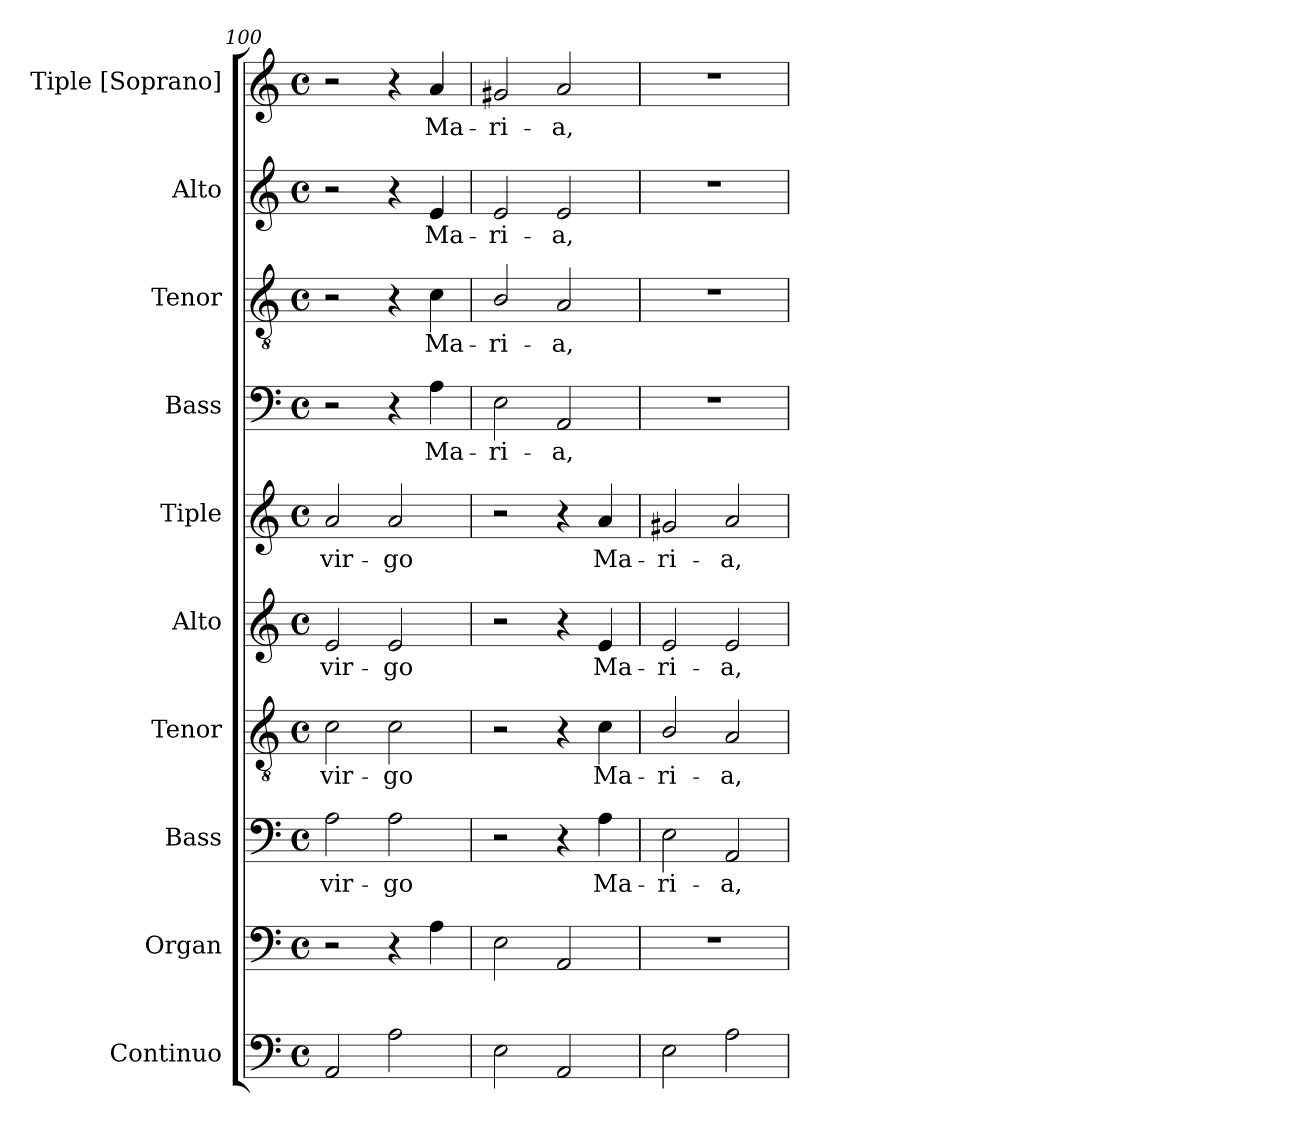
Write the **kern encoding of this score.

**kern	**kern	**kern	**text	**kern	**text	**kern	**text	**kern	**text	**kern	**text	**kern	**text	**kern	**text	**kern	**text
*part10	*part9	*part8	*part8	*part7	*part7	*part6	*part6	*part5	*part5	*part4	*part4	*part3	*part3	*part2	*part2	*part1	*part1
*staff10	*staff9	*staff8	*staff8	*staff7	*staff7	*staff6	*staff6	*staff5	*staff5	*staff4	*staff4	*staff3	*staff3	*staff2	*staff2	*staff1	*staff1
*I"Continuo	*I"Organ	*I"Bass	*	*I"Tenor	*	*I"Alto	*	*I"Tiple	*	*I"Bass	*	*I"Tenor	*	*I"Alto	*	*I"Tiple [Soprano]	*
*I'Cont.	*I'Org.	*I'B.	*	*I'T.	*	*I'A.	*	*	*	*I'B.	*	*I'T.	*	*I'A.	*	*I'S.	*
*clefF4	*clefF4	*clefF4	*	*clefGv2	*	*clefG2	*	*clefG2	*	*clefF4	*	*clefGv2	*	*clefG2	*	*clefG2	*
*	*	*	*	*ITrd7c12	*	*	*	*	*	*	*	*ITrd7c12	*	*	*	*	*
*k[]	*k[]	*k[]	*	*k[]	*	*k[]	*	*k[]	*	*k[]	*	*k[]	*	*k[]	*	*k[]	*
*C:	*C:	*C:	*	*C:	*	*C:	*	*C:	*	*C:	*	*C:	*	*C:	*	*C:	*
*M4/4	*M4/4	*M4/4	*	*M4/4	*	*M4/4	*	*M4/4	*	*M4/4	*	*M4/4	*	*M4/4	*	*M4/4	*
*met(c)	*met(c)	*met(c)	*	*met(c)	*	*met(c)	*	*met(c)	*	*met(c)	*	*met(c)	*	*met(c)	*	*met(c)	*
=100	=100	=100	=100	=100	=100	=100	=100	=100	=100	=100	=100	=100	=100	=100	=100	=100	=100
!	!	!	!LO:LY:b:color=#000000	!	!	!	!	!	!	!	!	!	!	!	!	!	!
!	!	!	!	!	!LO:LY:b:color=#000000	!	!	!	!	!	!	!	!	!	!	!	!
!	!	!	!	!	!	!	!LO:LY:b:color=#000000	!	!	!	!	!	!	!	!	!	!
!	!	!	!	!	!	!	!	!	!LO:LY:b:color=#000000	!	!	!	!	!	!	!	!
2AAi/	2r	2Ai\	vir-	2Ci\	vir-	2ei/	vir-	2ai/	vir-	2r	.	2r	.	2r	.	2r	.
!	!	!	!LO:LY:b:color=#000000	!	!	!	!	!	!	!	!	!	!	!	!	!	!
!	!	!	!	!	!LO:LY:b:color=#000000	!	!	!	!	!	!	!	!	!	!	!	!
!	!	!	!	!	!	!	!LO:LY:b:color=#000000	!	!	!	!	!	!	!	!	!	!
!	!	!	!	!	!	!	!	!	!LO:LY:b:color=#000000	!	!	!	!	!	!	!	!
2Ai\	4r	2Ai\	-go	2Ci\	-go	2ei/	-go	2ai/	-go	4r	.	4r	.	4r	.	4r	.
!	!	!	!	!	!	!	!	!	!	!	!LO:LY:b:color=#000000	!	!	!	!	!	!
!	!	!	!	!	!	!	!	!	!	!	!	!	!LO:LY:b:color=#000000	!	!	!	!
!	!	!	!	!	!	!	!	!	!	!	!	!	!	!	!LO:LY:b:color=#000000	!	!
!	!	!	!	!	!	!	!	!	!	!	!	!	!	!	!	!	!LO:LY:b:color=#000000
.	4Ai\	.	.	.	.	.	.	.	.	4Ai\	Ma-	4Ci\	Ma-	4ei/	Ma-	4ai/	Ma-
=101	=101	=101	=101	=101	=101	=101	=101	=101	=101	=101	=101	=101	=101	=101	=101	=101	=101
!	!	!	!	!	!	!	!	!	!	!	!LO:LY:b:color=#000000	!	!	!	!	!	!
!	!	!	!	!	!	!	!	!	!	!	!	!	!LO:LY:b:color=#000000	!	!	!	!
!	!	!	!	!	!	!	!	!	!	!	!	!	!	!	!LO:LY:b:color=#000000	!	!
!	!	!	!	!	!	!	!	!	!	!	!	!	!	!	!	!	!LO:LY:b:color=#000000
2Ei\	2Ei\	2r	.	2r	.	2r	.	2r	.	2Ei\	-ri-	2BBi/	-ri-	2ei/	-ri-	2g#Xi/	-ri-
!	!	!	!	!	!	!	!	!	!	!	!LO:LY:b:color=#000000	!	!	!	!	!	!
!	!	!	!	!	!	!	!	!	!	!	!	!	!LO:LY:b:color=#000000	!	!	!	!
!	!	!	!	!	!	!	!	!	!	!	!	!	!	!	!LO:LY:b:color=#000000	!	!
!	!	!	!	!	!	!	!	!	!	!	!	!	!	!	!	!	!LO:LY:b:color=#000000
2AAi/	2AAi/	4r	.	4r	.	4r	.	4r	.	2AAi/	-a,	2AAi/	-a,	2ei/	-a,	2ai/	-a,
!	!	!	!LO:LY:b:color=#000000	!	!	!	!	!	!	!	!	!	!	!	!	!	!
!	!	!	!	!	!LO:LY:b:color=#000000	!	!	!	!	!	!	!	!	!	!	!	!
!	!	!	!	!	!	!	!LO:LY:b:color=#000000	!	!	!	!	!	!	!	!	!	!
!	!	!	!	!	!	!	!	!	!LO:LY:b:color=#000000	!	!	!	!	!	!	!	!
.	.	4Ai\	Ma-	4Ci\	Ma-	4ei/	Ma-	4ai/	Ma-	.	.	.	.	.	.	.	.
=102	=102	=102	=102	=102	=102	=102	=102	=102	=102	=102	=102	=102	=102	=102	=102	=102	=102
!	!	!	!LO:LY:b:color=#000000	!	!	!	!	!	!	!	!	!	!	!	!	!	!
!	!	!	!	!	!LO:LY:b:color=#000000	!	!	!	!	!	!	!	!	!	!	!	!
!	!	!	!	!	!	!	!LO:LY:b:color=#000000	!	!	!	!	!	!	!	!	!	!
!	!	!	!	!	!	!	!	!	!LO:LY:b:color=#000000	!	!	!	!	!	!	!	!
2Ei\	1r	2Ei\	-ri-	2BBi/	-ri-	2ei/	-ri-	2g#Xi/	-ri-	1r	.	1r	.	1r	.	1r	.
!	!	!	!LO:LY:b:color=#000000	!	!	!	!	!	!	!	!	!	!	!	!	!	!
!	!	!	!	!	!LO:LY:b:color=#000000	!	!	!	!	!	!	!	!	!	!	!	!
!	!	!	!	!	!	!	!LO:LY:b:color=#000000	!	!	!	!	!	!	!	!	!	!
!	!	!	!	!	!	!	!	!	!LO:LY:b:color=#000000	!	!	!	!	!	!	!	!
2Ai\	.	2AAi/	-a,	2AAi/	-a,	2ei/	-a,	2ai/	-a,	.	.	.	.	.	.	.	.
=	=	=	=	=	=	=	=	=	=	=	=	=	=	=	=	=	=
*-	*-	*-	*-	*-	*-	*-	*-	*-	*-	*-	*-	*-	*-	*-	*-	*-	*-
